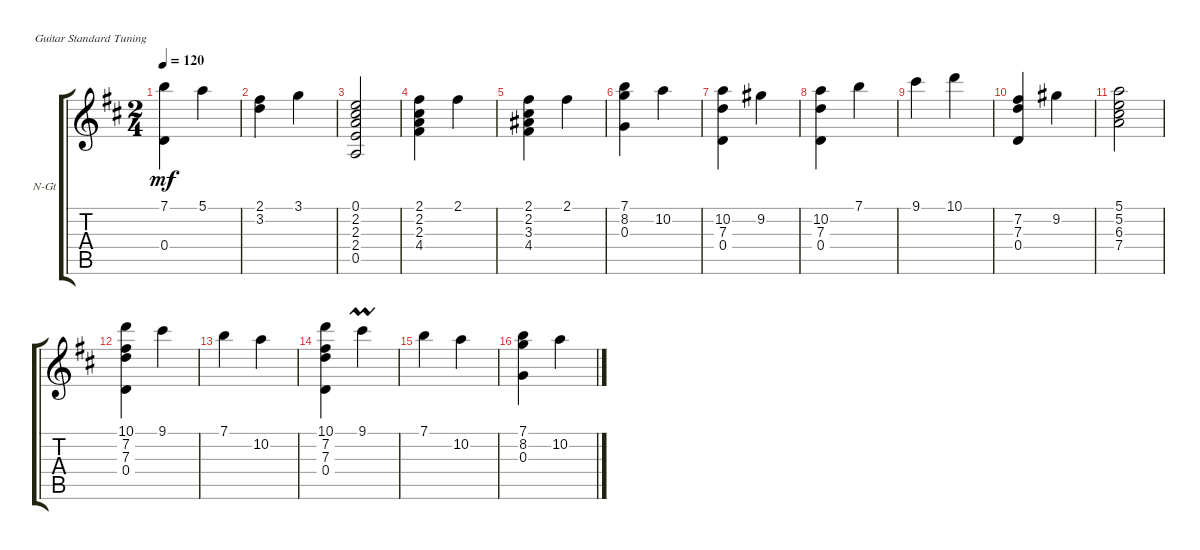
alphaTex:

\defaultSystemsLayout 4
\bracketExtendMode groupsimilarinstruments
\firstSystemTrackNameOrientation horizontal
\otherSystemsTrackNameOrientation horizontal
\track ("Nylon Guitar" "N-Gt") {instrument acousticguitarnylon}
\staff {score tabs}
\tuning (E4 B3 G3 D3 A2 E2)
\ts (2 4)
\tempo 120
\clef g2
\ks d
(7.1 0.4).4{dy mf} 5.1.4 |
(2.1 3.2).4 3.1.4 |
(0.1 2.2 2.3 2.4 0.5).2 |
(2.1 2.2 2.3 4.4).4 2.1.4 |
(2.1 2.2 3.3 4.4).4 2.1.4 |
(7.1 8.2 0.3).4 10.2.4 |
(10.2 7.3 0.4).4 9.2.4 |
(10.2 7.3 0.4).4 7.1.4 |
9.1.4 10.1.4 |
(7.2 7.3 0.4).4 9.2.4 |
(5.1 5.2 6.3 7.4).2 |
(10.1 7.2 7.3 0.4).4 9.1.4 |
7.1.4 10.2.4 |
(10.1 7.2 7.3 0.4).4 9.1{umordent}.4 |
7.1.4 10.2.4 |
(7.1 8.2 0.3).4 10.2.4
